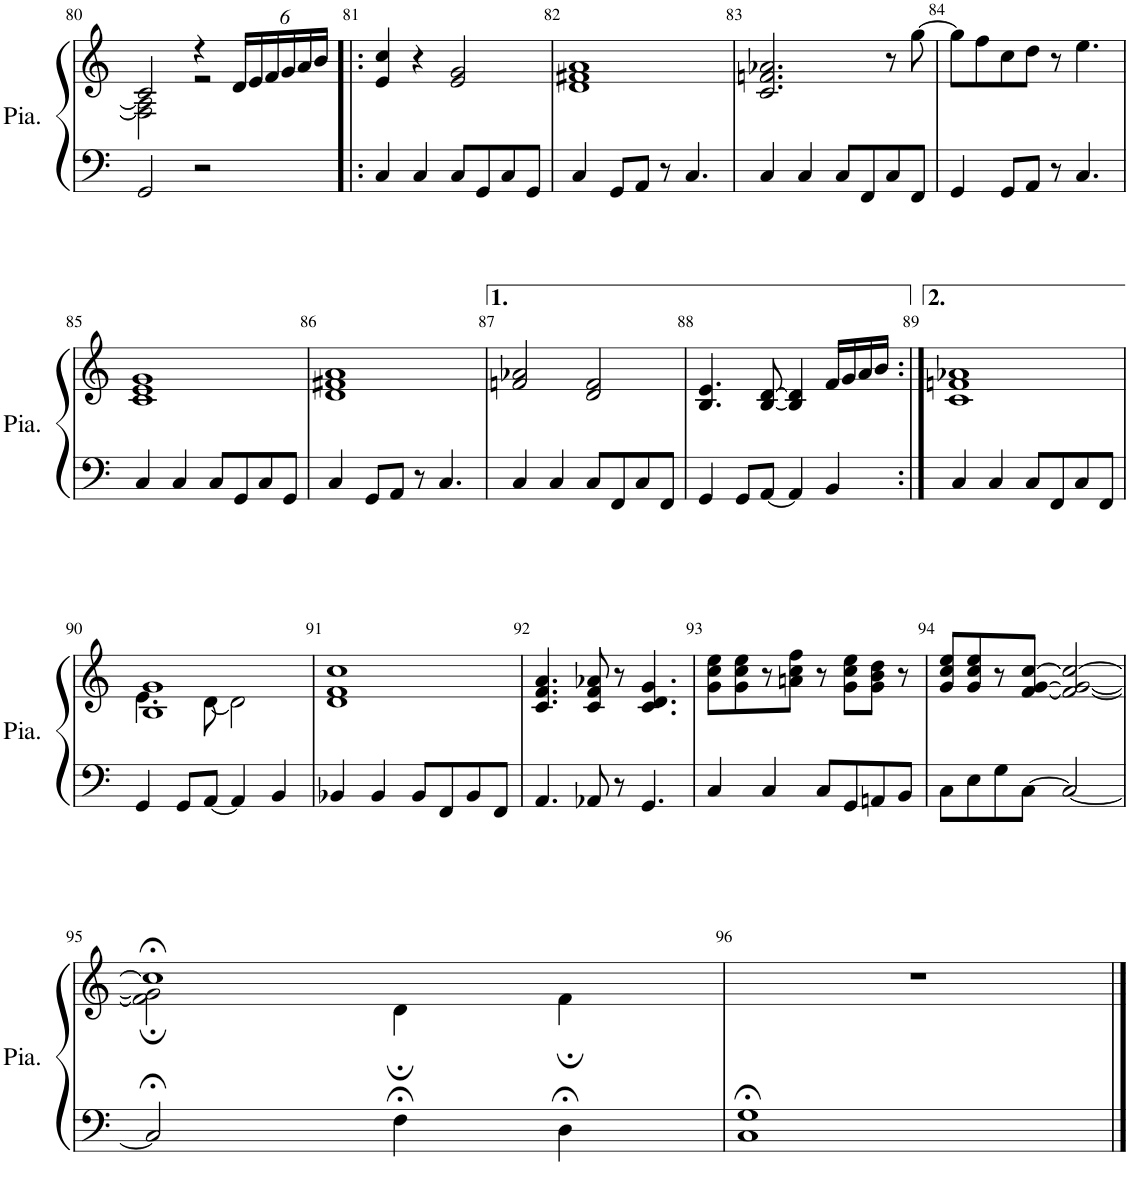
**kern	**kern
*part1	*part1
*staff2	*staff1
*I"Piano	*
*I'Pia.	*
!!LO:PB:g=z
*clefF4	*clefG2
*k[]	*k[]
*M4/4	*M4/4
*met(c)	*met(c)
=80	=80
*	*^
2GG/	2c/	2F\] 2A\]
2r	4r	2r
*	*Xbrackettup	*
.	24d/LL	.
.	24e/	.
.	24f/	.
.	24g/	.
.	24a/	.
.	24b/JJ	.
*	*v	*v
=81!|:	=81!|:
4C/	4e/ 4cc/
4C/	4r
8C/L	2e/ 2g/
8GG/	.
8C/	.
8GG/J	.
=82	=82
4C/	1d 1f#X 1a
8GG/L	.
8AA/J	.
8r	.
4.C/	.
=83	=83
4C/	2.c/ 2.fn/ 2.a-X/
4C/	.
8C/L	.
8FF/	.
8C/	8r
8FF/J	[8gg\
=84	=84
4GG/	8gg\L]
.	8ff\
8GG/L	8cc\
8AA/J	8dd\J
8r	8r
4.C/	4.ee\
!!LO:LB:g=z
=85	=85
4C/	1c 1e 1g
4C/	.
8C/L	.
8GG/	.
8C/	.
8GG/J	.
=86	=86
4C/	1d 1f#X 1a
8GG/L	.
8AA/J	.
8r	.
4.C/	.
=87	=87
4C/	2fn/ 2a-X/
4C/	.
8C/L	2d/ 2f/
8FF/	.
8C/	.
8FF/J	.
=88	=88
4GG/	4.B/ 4.e/
8GG/L	.
[8AA/J	[8B/ [8d/
4AA/]	4B/] 4d/]
4BB/	16f/LL
.	16g/
.	16a/
.	16b/JJ
=89:|!	=89:|!
4C/	1c 1fn 1a-X
4C/	.
8C/L	.
8FF/	.
8C/	.
8FF/J	.
!!LO:LB:g=z
=90	=90
*	*^
4GG/	1B 1g	4.e\
8GG/L	.	.
[8AA/J	.	[8d\
4AA/]	.	2d\]
4BB/	.	.
*	*v	*v
=91	=91
4BB-X/	1d 1f 1cc
4BB-/	.
8BB-/L	.
8FF/	.
8BB-/	.
8FF/J	.
=92	=92
4.AA/	4.c/ 4.f/ 4.a/
8AA-X/	8c/ 8f/ 8a-X/
8r	8r
4.GG/	4.c/ 4.d/ 4.g/
=93	=93
4C/	8g\ 8cc\ 8ee\L
.	8g\ 8cc\ 8ee\
4C/	8r
.	8an\ 8cc\ 8ff\J
8C/L	8r
8GG/	8g\ 8cc\ 8ee\L
8AAn/	8g\ 8b\ 8dd\J
8BB/J	8r
=94	=94
8C\L	8g/ 8cc/ 8ee/L
8E\	8g/ 8cc/ 8ee/
8G\	8r
[8C\J	[8f/ [8g/ [8cc/J
2C/_	2f/_ 2g/_ 2cc/_
!!LO:LB:g=z
=95	=95
*	*^
2C;</]	1cc;<]	2f\]; 2g\];
4F;<\	.	4d;\
4D;<\	.	4f;\
*	*v	*v
=96	=96
1C;< 1G;<	1r
==	==
*-	*-
